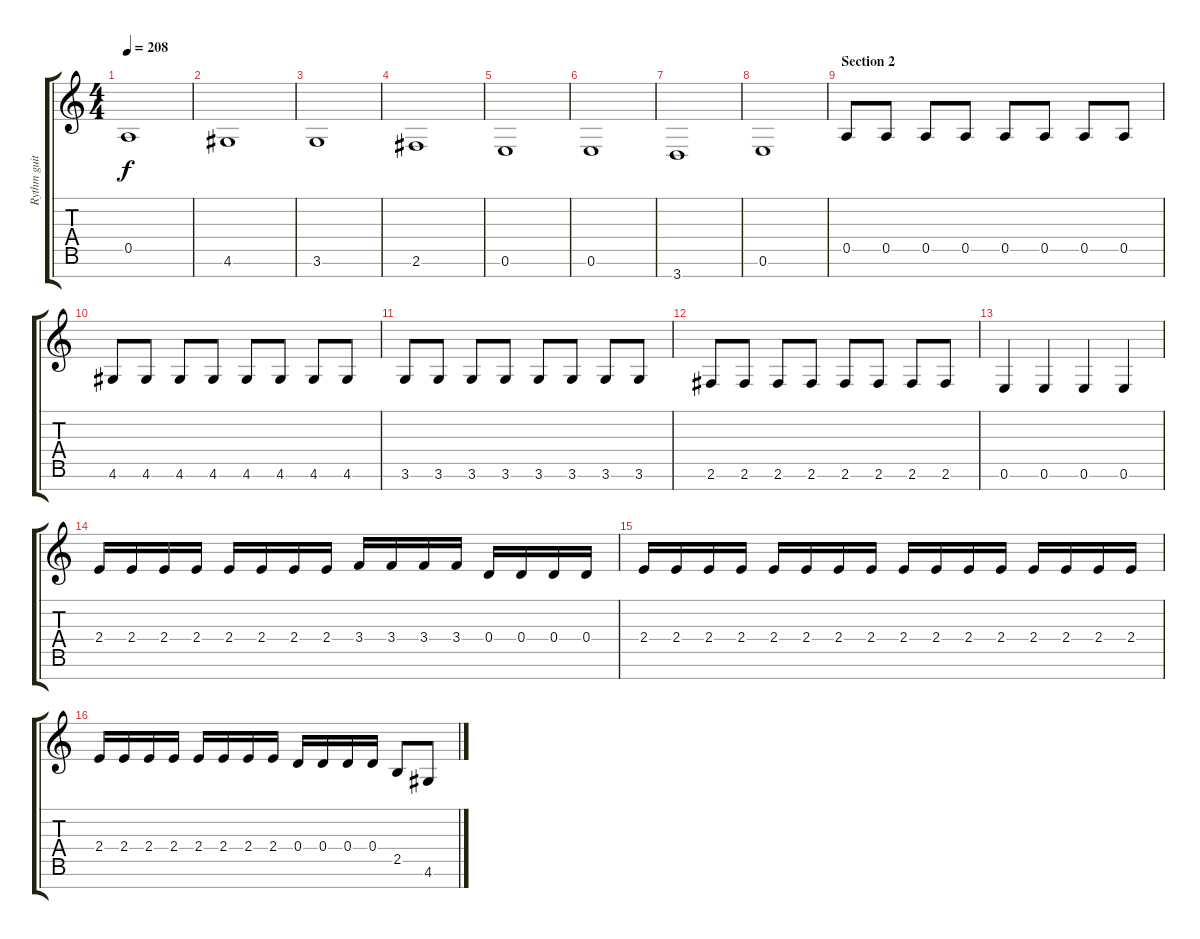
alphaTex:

\track ("Rythm guitar" "Rythm guit") {instrument distortionguitar}
\staff {score tabs}
\tuning (E4 B3 G3 D3 A2 E2 B1) {hide}
\ts (4 4)
\tempo 208
\clef g2
\ks c
0.5.1{dy f instrument distortionguitar} |
4.6.1 |
3.6.1 |
2.6.1 |
0.6.1 |
0.6.1 |
3.7.1 |
0.6.1 |
\section ("" "Section 2")
0.5.8 0.5.8 0.5.8 0.5.8 0.5.8 0.5.8 0.5.8 0.5.8 |
4.6.8 4.6.8 4.6.8 4.6.8 4.6.8 4.6.8 4.6.8 4.6.8 |
3.6.8 3.6.8 3.6.8 3.6.8 3.6.8 3.6.8 3.6.8 3.6.8 |
2.6.8 2.6.8 2.6.8 2.6.8 2.6.8 2.6.8 2.6.8 2.6.8 |
0.6.4 0.6.4 0.6.4 0.6.4 |
2.4.16 2.4.16 2.4.16 2.4.16 2.4.16 2.4.16 2.4.16 2.4.16 3.4.16 3.4.16 3.4.16 3.4.16 0.4.16 0.4.16 0.4.16 0.4.16 |
2.4.16 2.4.16 2.4.16 2.4.16 2.4.16 2.4.16 2.4.16 2.4.16 2.4.16 2.4.16 2.4.16 2.4.16 2.4.16 2.4.16 2.4.16 2.4.16 |
2.4.16 2.4.16 2.4.16 2.4.16 2.4.16 2.4.16 2.4.16 2.4.16 0.4.16 0.4.16 0.4.16 0.4.16 2.5.8 4.6.8
